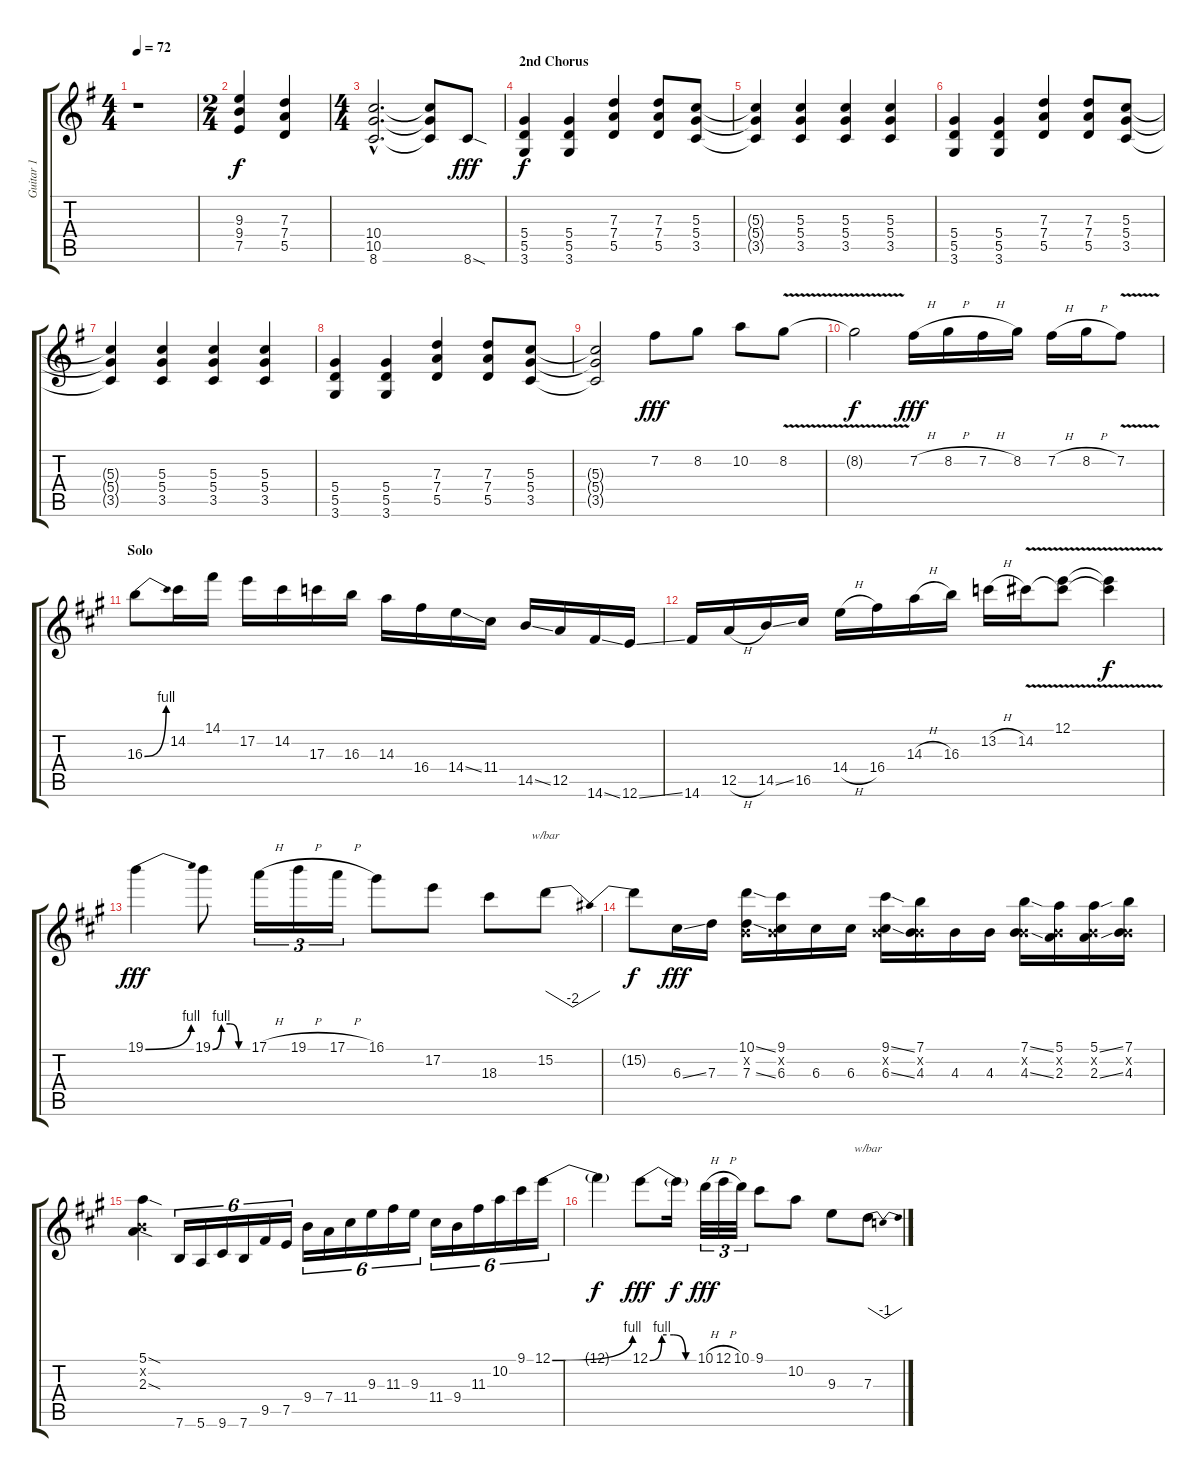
\track ("Guitar 1" "Guitar 1") {instrument distortionguitar}
\staff {score tabs}
\tuning (E4 B3 G3 D3 A2 E2) {hide}
\ts (4 4)
\tempo 72
\clef g2
\ks g
r.1{dy f} |
\ts (2 4)
(9.3 9.4 7.5).4 (7.3 7.4 5.5).4 |
\ts (4 4)
(10.4{hac} 10.5{hac} 8.6{hac}).2{d} (10.4{t} 10.5{t} 8.6{t}).8 8.6{sod}.8{dy fff} |
\section ("" "2nd Chorus")
(5.4 5.5 3.6).4{dy f} (5.4 5.5 3.6).4 (7.3 7.4 5.5).4 (7.3 7.4 5.5).8 (5.3 5.4 3.5).8 |
(5.3{t} 5.4{t} 3.5{t}).4 (5.3 5.4 3.5).4 (5.3 5.4 3.5).4 (5.3 5.4 3.5).4 |
(5.4 5.5 3.6).4 (5.4 5.5 3.6).4 (7.3 7.4 5.5).4 (7.3 7.4 5.5).8 (5.3 5.4 3.5).8 |
(5.3{t} 5.4{t} 3.5{t}).4 (5.3 5.4 3.5).4 (5.3 5.4 3.5).4 (5.3 5.4 3.5).4 |
(5.4 5.5 3.6).4 (5.4 5.5 3.6).4 (7.3 7.4 5.5).4 (7.3 7.4 5.5).8 (5.3 5.4 3.5).8 |
(5.3{t} 5.4{t} 3.5{t}).2 7.2.8{dy fff} 8.2.8 10.2.8 8.2{v}.8 |
8.2{t}.2{dy f} 7.2{h}.16{dy fff} 8.2{h}.16 7.2{h}.16 8.2.16 7.2{h}.16 8.2{h}.16 7.2{v}.8 |
\section ("" "Solo")
\ks a
16.3{be (bend 0 0 60 4)}.8 14.2.16 14.1.16 17.2.16 14.2.16 17.3.16 16.3.16 14.3.16 16.4.16 14.4{ss}.16 11.4.16 14.5{ss}.16 12.5.16 14.6{ss}.16 12.6{ss}.16 |
14.6.16 12.5{h}.16 14.5{ss}.16 16.5.16 14.4{h}.16 16.4.16 14.3{h}.16 16.3.16 13.2{h}.16 14.2{v}.16 (12.1{v} 14.2{t}).8 (12.1{t} 14.2{t}).4{dy f} |
19.1{be (bend 0 0 60 4)}.4{dy fff} 19.1{be (custom 0 0 15 4 30 4 45 0 60 0)}.8 17.1{h}.16{tu (3 2)} 19.1{h}.16{tu (3 2)} 17.1{h}.16{tu (3 2)} 16.1.8 17.2.8 18.3.8 15.2.8{tbe (dip default 0 0 30 -8 60 0)} |
15.2{t}.8{dy f} 6.3{ss}.16{dy fff} 7.3.16 (10.1{ss} 0.2{x} 7.3{ss}).16 (9.1 0.2{x} 6.3).16 6.3.16 6.3.16 (9.1{ss} 0.2{x} 6.3{ss}).16 (7.1 0.2{x} 4.3).16 4.3.16 4.3.16 (7.1{ss} 0.2{x} 4.3{ss}).16 (5.1 0.2{x} 2.3).16 (5.1{ss} 0.2{x} 2.3{ss}).16 (7.1 0.2{x} 4.3).16 |
(5.1{sod} 0.2{x} 2.3{sod}).4 7.6.16{tu (6 4)} 5.6.16{tu (6 4)} 9.6.16{tu (6 4)} 7.6.16{tu (6 4)} 9.5.16{tu (6 4)} 7.5.16{tu (6 4)} 9.4.16{tu (6 4)} 7.4.16{tu (6 4)} 11.4.16{tu (6 4)} 9.3.16{tu (6 4)} 11.3.16{tu (6 4)} 9.3.16{tu (6 4)} 11.4.16{tu (6 4)} 9.4.16{tu (6 4)} 11.3.16{tu (6 4)} 10.2.16{tu (6 4)} 9.1.16{tu (6 4)} 12.1{be (bend 0 0 60 4)}.16{tu (6 4)} |
12.1{t}.4{dy f} 12.1{be (custom 0 0 15 4 30 4 45 0 60 0)}.8{dy fff} 12.1{t}.16{dy f} 10.1{h}.32{tu (3 2) dy fff} 12.1{h}.32{tu (3 2)} 10.1.32{tu (3 2)} 9.1.8 10.2.8 9.3.8 7.3.8{tbe (dip default 0 0 30 -4 60 0)}
